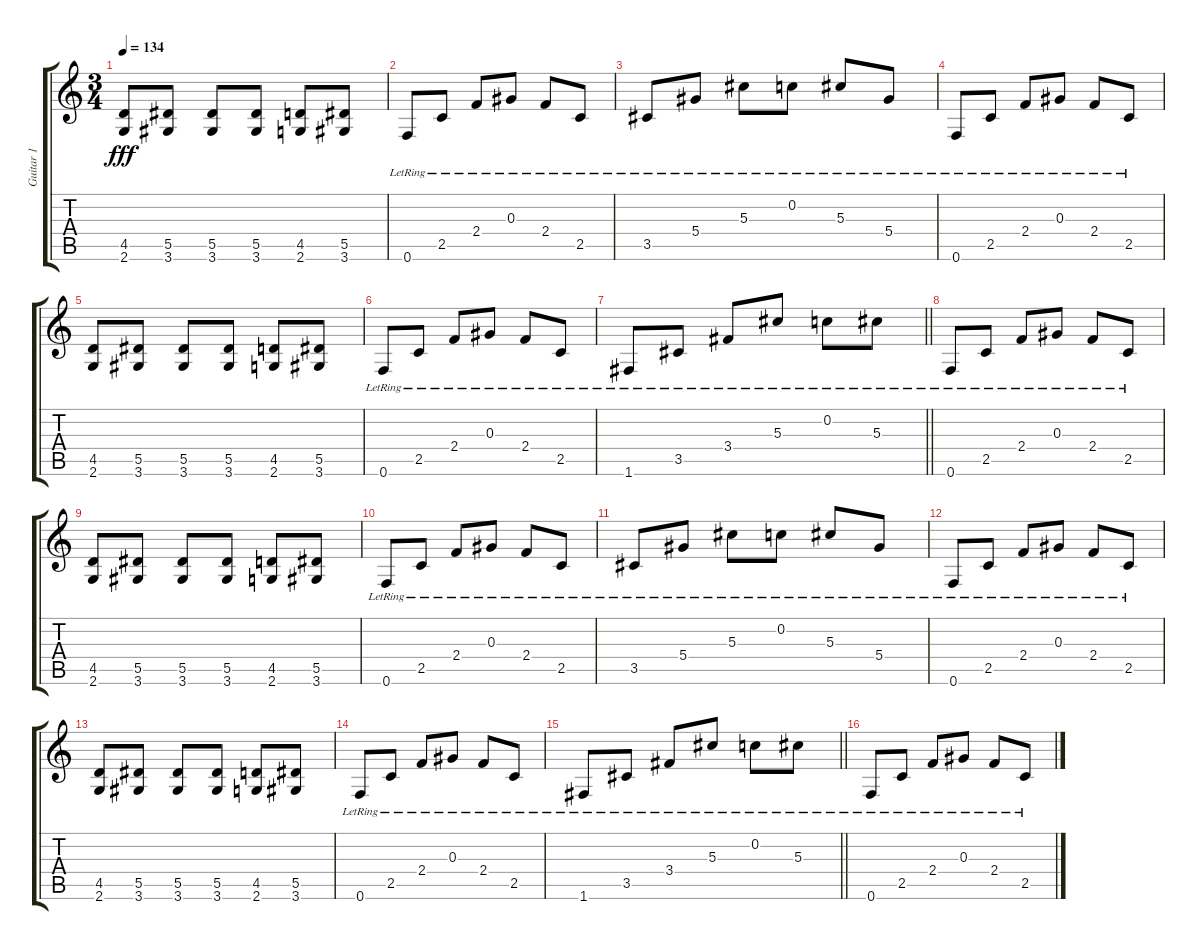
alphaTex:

\track ("Guitar 1" "Guitar 1") {instrument distortionguitar}
\staff {score tabs}
\tuning (F4 C4 Ab3 Eb3 Bb2 F2) {hide}
\ts (3 4)
\tempo 134
\clef g2
\ks c
(4.5 2.6).8{dy fff} (5.5 3.6).8 (5.5 3.6).8 (5.5 3.6).8 (4.5 2.6).8 (5.5 3.6).8 |
0.6{lr}.8 2.5{lr}.8 2.4{lr}.8 0.3{lr}.8 2.4{lr}.8 2.5{lr}.8 |
3.5{lr}.8 5.4{lr}.8 5.3{lr}.8 0.2{lr}.8 5.3{lr}.8 5.4{lr}.8 |
0.6{lr}.8 2.5{lr}.8 2.4{lr}.8 0.3{lr}.8 2.4{lr}.8 2.5{lr}.8 |
(4.5 2.6).8 (5.5 3.6).8 (5.5 3.6).8 (5.5 3.6).8 (4.5 2.6).8 (5.5 3.6).8 |
0.6{lr}.8 2.5{lr}.8 2.4{lr}.8 0.3{lr}.8 2.4{lr}.8 2.5{lr}.8 |
\barLineRight lightlight
1.6{lr}.8 3.5{lr}.8 3.4{lr}.8 5.3{lr}.8 0.2{lr}.8 5.3{lr}.8 |
\section ("" "")
0.6{lr}.8{volume 12} 2.5{lr}.8 2.4{lr}.8 0.3{lr}.8 2.4{lr}.8 2.5{lr}.8 |
(4.5 2.6).8 (5.5 3.6).8 (5.5 3.6).8 (5.5 3.6).8 (4.5 2.6).8 (5.5 3.6).8 |
0.6{lr}.8 2.5{lr}.8 2.4{lr}.8 0.3{lr}.8 2.4{lr}.8 2.5{lr}.8 |
3.5{lr}.8 5.4{lr}.8 5.3{lr}.8 0.2{lr}.8 5.3{lr}.8 5.4{lr}.8 |
0.6{lr}.8 2.5{lr}.8 2.4{lr}.8 0.3{lr}.8 2.4{lr}.8 2.5{lr}.8 |
(4.5 2.6).8 (5.5 3.6).8 (5.5 3.6).8 (5.5 3.6).8 (4.5 2.6).8 (5.5 3.6).8 |
0.6{lr}.8{volume 8} 2.5{lr}.8 2.4{lr}.8 0.3{lr}.8 2.4{lr}.8 2.5{lr}.8 |
\barLineRight lightlight
1.6{lr}.8 3.5{lr}.8 3.4{lr}.8 5.3{lr}.8 0.2{lr}.8 5.3{lr}.8 |
\section ("" "")
0.6{lr}.8 2.5{lr}.8 2.4{lr}.8 0.3{lr}.8 2.4{lr}.8 2.5{lr}.8
